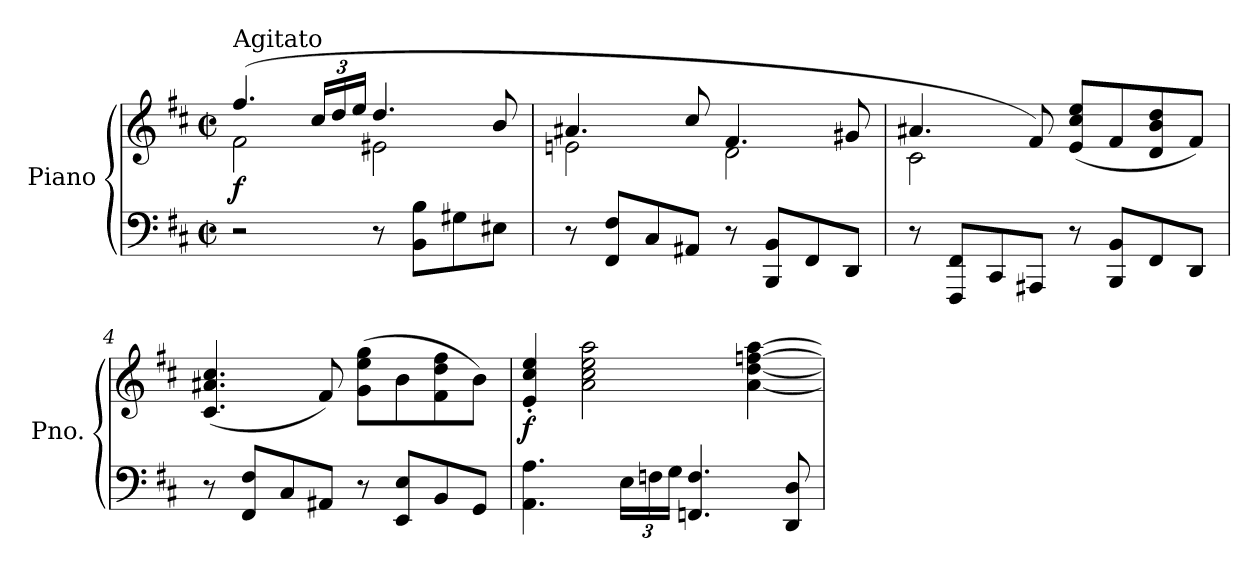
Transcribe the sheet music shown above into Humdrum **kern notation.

**kern	**kern	**dynam
*part1	*part1	*part1
*staff2	*staff1	*staff1/2
*I"Piano	*	*
*I'Pno.	*	*
*clefF4	*clefG2	*
*k[f#c#]	*k[f#c#]	*
*M2/2	*M2/2	*
*met(c|)	*met(c|)	*
=1	=1	=1
*	*^	*
!	!LO:TX:a:t=Agitato	!	!
!	!	!	!LO:DY:b
2r	(>4.ff#/	2f#\	f
*	*Xbrackettup	*	*
.	24cc#/LL	.	.
.	24dd/	.	.
.	24ee/JJ	.	.
8r	4.dd/	2e#X\	.
8BB\ 8B\L	.	.	.
8G#X\	.	.	.
8E#X\J	8b/	.	.
=2	=2	=2	=2
8r	4.a#X/	2en\	.
8FF#/ 8F#/L	.	.	.
8C#/	.	.	.
8AA#X/J	8cc#/	.	.
8r	4.f#/	2d\	.
8BBB/ 8BB/L	.	.	.
8FF#/	.	.	.
8DD/J	8g#X/	.	.
=3	=3	=3	=3
8r	4.a#X/	2c#\	.
8FFF#/ 8FF#/L	.	.	.
8CC#/	.	.	.
8AAA#X/J	8f#/)	.	.
8r	(<8e/ 8cc#/ 8ee/L	2ryy	.
8BBB/ 8BB/L	8f#/	.	.
8FF#/	8d/ 8b/ 8dd/	.	.
8DD/J	8f#/J)	.	.
*	*v	*v	*
=4	=4	=4
8r	(>4.c#/ 4.a#X/ 4.cc#/	.
8FF#/ 8F#/L	.	.
8C#/	.	.
8AA#X/J	8f#/)	.
8r	(>8g\ 8ee\ 8gg\L	.
8EE/ 8E/L	8b\	.
8BB/	8f#\ 8dd\ 8ff#\	.
8GG/J	8b\J)	.
!!LO:LB:g=z
=5	=5	=5
!	!	!LO:DY:b
4.AA\ 4.A\	4e/' 4cc#/' 4ee/'	f
.	2a\ 2cc#\ 2ee\ 2aa\	.
*Xbrackettup	*	*
24E\LL	.	.
24Fn\	.	.
24G\JJ	.	.
4.FFn/ 4.F/	.	.
.	[4a\ [4dd\ [4ffn\ [4aa\	.
8DD/ 8D/	.	.
=	=	=
*-	*-	*-
